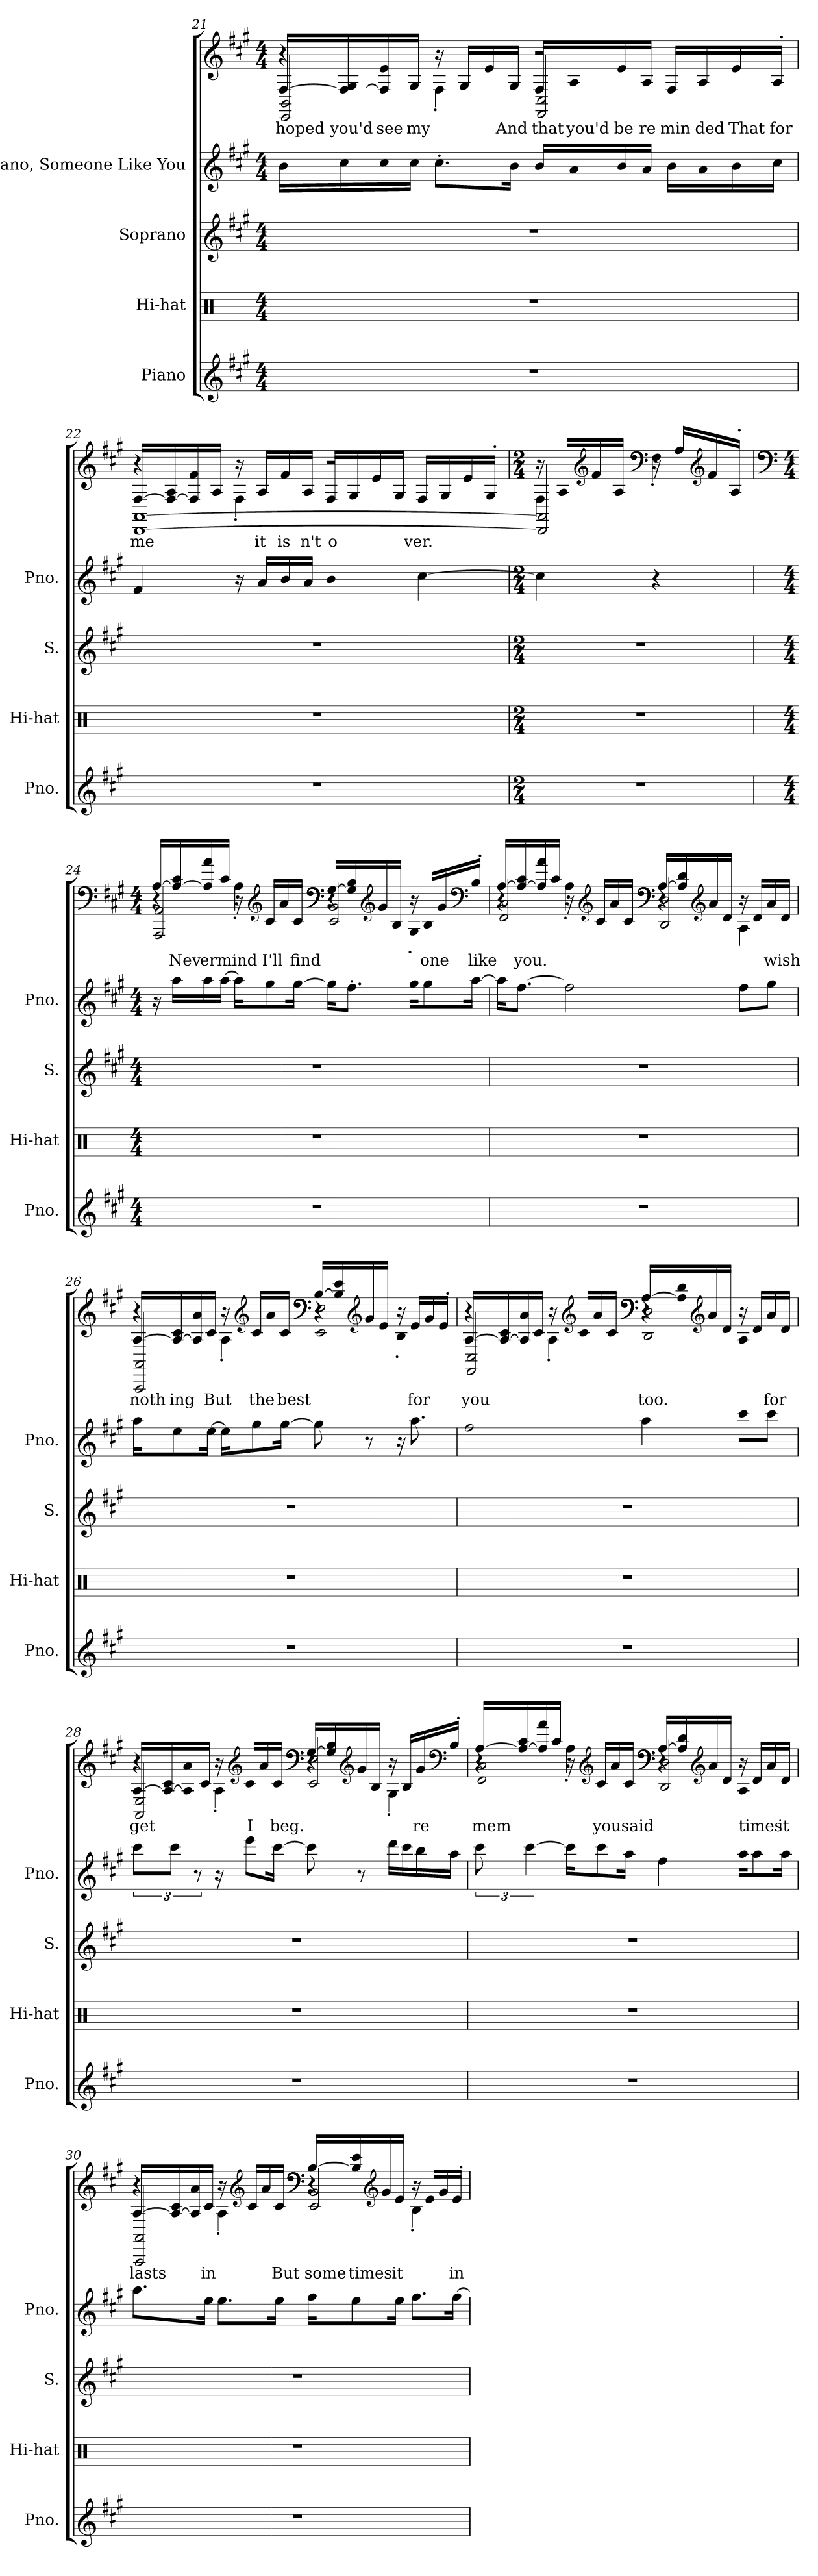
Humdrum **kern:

**kern	**kern	**kern	**kern	**kern	**text
*part4	*part3	*part2	*part1	*part1	*part1
*staff5	*staff4	*staff3	*staff2	*staff1	*staff1
*I"Piano	*I"Hi-hat	*I"Soprano	*I"Piano, Someone Like You	*	*
*I'Pno.	*I'Hi-hat	*I'S.	*I'Pno.	*	*
!!LO:PB:g=z
*clefG2	*clefX	*clefG2	*clefG2	*clefG2	*
*k[f#c#g#]	*k[]	*k[f#c#g#]	*k[f#c#g#]	*k[f#c#g#]	*
*M4/4	*M4/4	*M4/4	*M4/4	*M4/4	*
=21	=21	=21	=21	=21	=21
!	!	!	!	!	!LO:LY:b
*	*	*	*	*^	*
*	*	*	*	*	*^	*
1r	1r	1r	16b\LL	[16F#/LL	4r	2EE/ 2BB/	hoped
!	!	!	!	!	!	!	!LO:LY:b
.	.	.	16cc#\	16F#/_ 16G#/	.	.	you'd
!	!	!	!	!	!	!	!LO:LY:b
.	.	.	16cc#\	16F#/] 16e/	.	.	see
!	!	!	!	!	!	!	!LO:LY:b
.	.	.	16cc#\JJ	16G#/JJ	.	.	my
.	.	.	8.cc#'\L	16r	4F#'\	.	.
.	.	.	.	16G#/LL	.	.	.
.	.	.	.	16e/	.	.	.
!	!	!	!	!	!	!	!LO:LY:b
.	.	.	16b\Jk	16G#/JJ	.	.	And
!	!	!	!	!	!	!	!LO:LY:b
.	.	.	16b/LL	16F#/LL	2r	2FF#/ 2C#/	that
!	!	!	!	!	!	!	!LO:LY:b
.	.	.	16a/	16A/	.	.	you'd
!	!	!	!	!	!	!	!LO:LY:b
.	.	.	16b/	16e/	.	.	be
!	!	!	!	!	!	!	!LO:LY:b
.	.	.	16a/JJ	16A/JJ	.	.	re
!	!	!	!	!	!	!	!LO:LY:b
.	.	.	16b\LL	16F#/LL	.	.	min
!	!	!	!	!	!	!	!LO:LY:b
.	.	.	16a\	16A/	.	.	ded
!	!	!	!	!	!	!	!LO:LY:b
.	.	.	16b\	16e/	.	.	That
!	!	!	!	!	!	!	!LO:LY:b
.	.	.	16cc#\JJ	16A'/JJ	.	.	for
!!LO:LB:g=z	!!	!!
=22	=22	=22	=22	=22	=22	=22	=22
!	!	!	!	!	!	!	!LO:LY:b
1r	1r	1r	4f#/	[16F#/LL	4r	[1DD [1AA	me
.	.	.	.	16F#/_ 16A/	.	.	.
.	.	.	.	16F#/] 16f#/	.	.	.
.	.	.	.	16A/JJ	.	.	.
.	.	.	16r	16r	4F#'\	.	.
!	!	!	!	!	!	!	!LO:LY:b
.	.	.	16a/LL	16A/LL	.	.	it
!	!	!	!	!	!	!	!LO:LY:b
.	.	.	16b/	16f#/	.	.	is
!	!	!	!	!	!	!	!LO:LY:b
.	.	.	16a/JJ	16A/JJ	.	.	n't
!	!	!	!	!	!	!	!LO:LY:b
.	.	.	4b\	16F#/LL	2r	.	o
.	.	.	.	16G#/	.	.	.
.	.	.	.	16e/	.	.	.
.	.	.	.	16G#/JJ	.	.	.
!	!	!	!	!	!	!	!LO:LY:b
.	.	.	[4cc#\	16F#/LL	.	.	ver.
.	.	.	.	16G#/	.	.	.
.	.	.	.	16e/	.	.	.
.	.	.	.	16G#'/JJ	.	.	.
=23	=23	=23	=23	=23	=23	=23	=23
*M2/4	*M2/4	*M2/4	*M2/4	*M2/4	*	*	*
2r	2r	2r	4cc#\]	16r	4F#\	2DD/] 2AA/]	.
.	.	.	.	16A/LL	.	.	.
*	*	*	*	*clefG2	*	*	*
.	.	.	.	16f#/	.	.	.
.	.	.	.	16A/JJ	.	.	.
*	*	*	*	*clefF4	*	*	*
.	.	.	4r	16r	4F#'\	.	.
.	.	.	.	16A/LL	.	.	.
*	*	*	*	*clefG2	*	*	*
.	.	.	.	16f#/	.	.	.
.	.	.	.	16A'/JJ	.	.	.
!!LO:PB:g=z	!!	!!
=24	=24	=24	=24	=24	=24	=24	=24
*	*	*	*	*clefF4	*	*	*
*M4/4	*M4/4	*M4/4	*M4/4	*M4/4	*	*	*
1r	1r	1r	16r	[16A/LL	4r	2AAA/ 2AA/	.
!	!	!	!	!	!	!	!LO:LY:b
.	.	.	16aa\LL	16A/_ 16c#/	.	.	Nev
!	!	!	!	!	!	!	!LO:LY:b
.	.	.	16aa\	16A/] 16a/	.	.	er
!	!	!	!	!	!	!	!LO:LY:b
.	.	.	[16aa\JJ	16c#/JJ	.	.	mind
.	.	.	16aa\KL]	16r	4A'\	.	.
*	*	*	*	*clefG2	*	*	*
!	!	!	!	!	!	!	!LO:LY:b
.	.	.	8gg#\	16c#/LL	.	.	I'll
.	.	.	.	16a/	.	.	.
!	!	!	!	!	!	!	!LO:LY:b
.	.	.	[16gg#\Jk	16c#/JJ	.	.	find
*	*	*	*	*clefF4	*	*	*
.	.	.	16gg#\KL]	[16G#/LL	4r	2EE/ 2BB/	.
.	.	.	8.ff#'\J	16G#/] 16B/	.	.	.
*	*	*	*	*clefG2	*	*	*
.	.	.	.	16g#/	.	.	.
.	.	.	.	16B/JJ	.	.	.
.	.	.	16gg#\KL	16r	4G#'\	.	.
!	!	!	!	!	!	!	!LO:LY:b
.	.	.	8gg#\	16B/LL	.	.	one
.	.	.	.	16g#/	.	.	.
*	*	*	*	*clefF4	*	*	*
!	!	!	!	!	!	!	!LO:LY:b
.	.	.	[16aa\Jk	16B'/JJ	.	.	like
!!LO:LB:g=z	!!	!!
=25	=25	=25	=25	=25	=25	=25	=25
1r	1r	1r	16aa\KL]	[16A/LL	4r	2FF#/ 2C#/	.
!	!	!	!	!	!	!	!LO:LY:b
.	.	.	[8.ff#\J	16A/_ 16c#/	.	.	you.
.	.	.	.	16A/] 16a/	.	.	.
.	.	.	.	16c#/JJ	.	.	.
.	.	.	2ff#\]	16r	4A'\	.	.
*	*	*	*	*clefG2	*	*	*
.	.	.	.	16c#/LL	.	.	.
.	.	.	.	16a/	.	.	.
.	.	.	.	16c#/JJ	.	.	.
*	*	*	*	*clefF4	*	*	*
.	.	.	.	[16A/LL	4r	2DD/ 2D/	.
.	.	.	.	16A/] 16d/	.	.	.
*	*	*	*	*clefG2	*	*	*
.	.	.	.	16a/	.	.	.
.	.	.	.	16d/JJ	.	.	.
.	.	.	8ff#\L	16r	4A\	.	.
.	.	.	.	16d/LL	.	.	.
!	!	!	!	!	!	!	!LO:LY:b
.	.	.	8gg#\J	16a/	.	.	wish
.	.	.	.	16d/JJ	.	.	.
!!LO:PB:g=z	!!	!!
=26	=26	=26	=26	=26	=26	=26	=26
!	!	!	!	!	!	!	!LO:LY:b
1r	1r	1r	16aa\KL	[16A/LL	4r	2AAA/ 2AA/	noth
!	!	!	!	!	!	!	!LO:LY:b
.	.	.	8ee\	16A/_ 16c#/	.	.	ing
.	.	.	.	16A/] 16a/	.	.	.
!	!	!	!	!	!	!	!LO:LY:b
.	.	.	[16ee\Jk	16c#/JJ	.	.	But
.	.	.	16ee\KL]	16r	4A'\	.	.
*	*	*	*	*clefG2	*	*	*
!	!	!	!	!	!	!	!LO:LY:b
.	.	.	8gg#\	16c#/LL	.	.	the
.	.	.	.	16a/	.	.	.
!	!	!	!	!	!	!	!LO:LY:b
.	.	.	[16gg#\Jk	16c#/JJ	.	.	best
*	*	*	*	*clefF4	*	*	*
.	.	.	8gg#\]	[16B/LL	4r	2EE/ 2E/	.
.	.	.	.	16B/] 16e/	.	.	.
*	*	*	*	*clefG2	*	*	*
.	.	.	8r	16g#/	.	.	.
.	.	.	.	16e/JJ	.	.	.
.	.	.	16r	16r	4B'\	.	.
!	!	!	!	!	!	!	!LO:LY:b
.	.	.	8.aa\	16e/LL	.	.	for
.	.	.	.	16g#/	.	.	.
.	.	.	.	16e'/JJ	.	.	.
!!LO:LB:g=z	!!	!!
=27	=27	=27	=27	=27	=27	=27	=27
!	!	!	!	!	!	!	!LO:LY:b
1r	1r	1r	2ff#\	[16A/LL	4r	2FF#/ 2C#/	you
.	.	.	.	16A/_ 16c#/	.	.	.
.	.	.	.	16A/] 16a/	.	.	.
.	.	.	.	16c#/JJ	.	.	.
.	.	.	.	16r	4A'\	.	.
*	*	*	*	*clefG2	*	*	*
.	.	.	.	16c#/LL	.	.	.
.	.	.	.	16a/	.	.	.
.	.	.	.	16c#/JJ	.	.	.
*	*	*	*	*clefF4	*	*	*
!	!	!	!	!	!	!	!LO:LY:b
.	.	.	4aa\	[16A/LL	4r	2DD/ 2D/	too.
.	.	.	.	16A/] 16d/	.	.	.
*	*	*	*	*clefG2	*	*	*
.	.	.	.	16a/	.	.	.
.	.	.	.	16d/JJ	.	.	.
.	.	.	8ccc#\L	16r	4A\	.	.
.	.	.	.	16d/LL	.	.	.
!	!	!	!	!	!	!	!LO:LY:b
.	.	.	8ccc#\J	16a/	.	.	for
.	.	.	.	16d/JJ	.	.	.
!!LO:PB:g=z	!!	!!
=28	=28	=28	=28	=28	=28	=28	=28
!	!	!	!	!	!	!	!LO:LY:b
1r	1r	1r	12ccc#\L	[16A/LL	4r	2AA/ 2E/	get
.	.	.	.	16A/_ 16c#/	.	.	.
.	.	.	12ccc#\J	.	.	.	.
.	.	.	.	16A/] 16a/	.	.	.
.	.	.	12r	.	.	.	.
.	.	.	.	16c#/JJ	.	.	.
.	.	.	16r	16r	4A'\	.	.
*	*	*	*	*clefG2	*	*	*
!	!	!	!	!	!	!	!LO:LY:b
.	.	.	8eee\L	16c#/LL	.	.	I
.	.	.	.	16a/	.	.	.
!	!	!	!	!	!	!	!LO:LY:b
.	.	.	[16ccc#\Jk	16c#/JJ	.	.	beg.
*	*	*	*	*clefF4	*	*	*
.	.	.	8ccc#\]	[16G#/LL	4r	2EE/ 2E/	.
.	.	.	.	16G#/] 16B/	.	.	.
*	*	*	*	*clefG2	*	*	*
.	.	.	8r	16g#/	.	.	.
.	.	.	.	16B/JJ	.	.	.
.	.	.	16ddd\LL	16r	4G#'\	.	.
.	.	.	16ccc#\	16B/LL	.	.	.
!	!	!	!	!	!	!	!LO:LY:b
.	.	.	16bb\	16g#/	.	.	re
*	*	*	*	*clefF4	*	*	*
.	.	.	16aa\JJ	16B'/JJ	.	.	.
!!LO:LB:g=z	!!	!!
=29	=29	=29	=29	=29	=29	=29	=29
!	!	!	!	!	!	!	!LO:LY:b
1r	1r	1r	12ccc#\	[16A/LL	4r	2FF#/ 2C#/	mem
.	.	.	.	16A/_ 16c#/	.	.	.
.	.	.	[6ccc#\	.	.	.	.
.	.	.	.	16A/] 16a/	.	.	.
.	.	.	.	16c#/JJ	.	.	.
.	.	.	16ccc#\KL]	16r	4A'\	.	.
*	*	*	*	*clefG2	*	*	*
!	!	!	!	!	!	!	!LO:LY:b
.	.	.	8ccc#\	16c#/LL	.	.	you
.	.	.	.	16a/	.	.	.
!	!	!	!	!	!	!	!LO:LY:b
.	.	.	16aa\Jk	16c#/JJ	.	.	said
*	*	*	*	*clefF4	*	*	*
.	.	.	4ff#\	[16A/LL	4r	2DD/ 2D/	.
.	.	.	.	16A/] 16d/	.	.	.
*	*	*	*	*clefG2	*	*	*
.	.	.	.	16a/	.	.	.
.	.	.	.	16d/JJ	.	.	.
.	.	.	16aa\KL	16r	4A\	.	.
!	!	!	!	!	!	!	!LO:LY:b
.	.	.	8aa\	16d/LL	.	.	times
.	.	.	.	16a/	.	.	.
!	!	!	!	!	!	!	!LO:LY:b
.	.	.	16aa\Jk	16d/JJ	.	.	it
!!LO:PB:g=z	!!	!!
=30	=30	=30	=30	=30	=30	=30	=30
!	!	!	!	!	!	!	!LO:LY:b
1r	1r	1r	8.aa\L	[16A/LL	4r	2AAA/ 2AA/	lasts
.	.	.	.	16A/_ 16c#/	.	.	.
.	.	.	.	16A/] 16a/	.	.	.
!	!	!	!	!	!	!	!LO:LY:b
.	.	.	16ee\Jk	16c#/JJ	.	.	in
.	.	.	8.ee\L	16r	4A'\	.	.
*	*	*	*	*clefG2	*	*	*
.	.	.	.	16c#/LL	.	.	.
.	.	.	.	16a/	.	.	.
!	!	!	!	!	!	!	!LO:LY:b
.	.	.	16ee\Jk	16c#/JJ	.	.	But
*	*	*	*	*clefF4	*	*	*
!	!	!	!	!	!	!	!LO:LY:b
.	.	.	16ff#\KL	[16B/LL	4r	2EE/ 2BB/	some
!	!	!	!	!	!	!	!LO:LY:b
.	.	.	8ee\	16B/] 16e/	.	.	times
*	*	*	*	*clefG2	*	*	*
.	.	.	.	16g#/	.	.	.
!	!	!	!	!	!	!	!LO:LY:b
.	.	.	16ee\Jk	16e/JJ	.	.	it
.	.	.	8.ff#\L	16r	4B'\	.	.
.	.	.	.	16e/LL	.	.	.
.	.	.	.	16g#/	.	.	.
!	!	!	!	!	!	!	!LO:LY:b
.	.	.	[16ff#\Jk	16e'/JJ	.	.	in
*	*	*	*	*v	*v	*v	*
=	=	=	=	=	=
*-	*-	*-	*-	*-	*-
